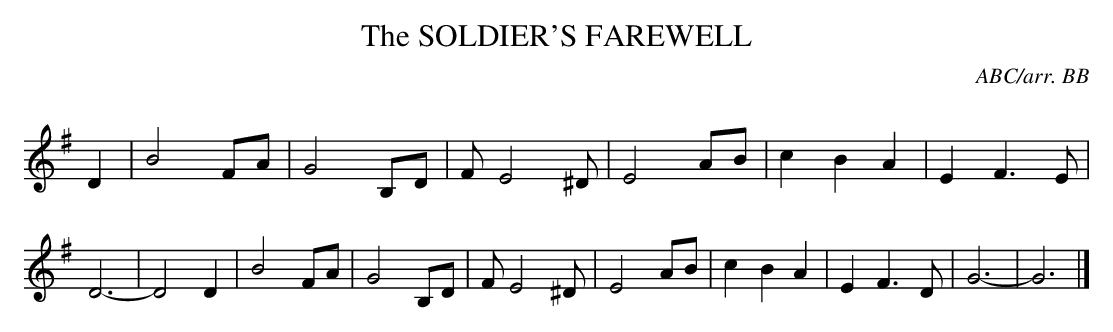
X:1
T:SOLDIER'S FAREWELL, The\
C:ABC/arr. BB\
Q:160\
L:1/4\
M:3/4\
K:G\
D|B2F/A/|G2B,/D/|F/E2^D/|E2A/B/|cBA|EF>E|D3-|D2D|\
B2F/A/|G2B,/D/|F/E2^D/|E2A/B/|cBA|EF>D|G3-|G3|]\
\
\
